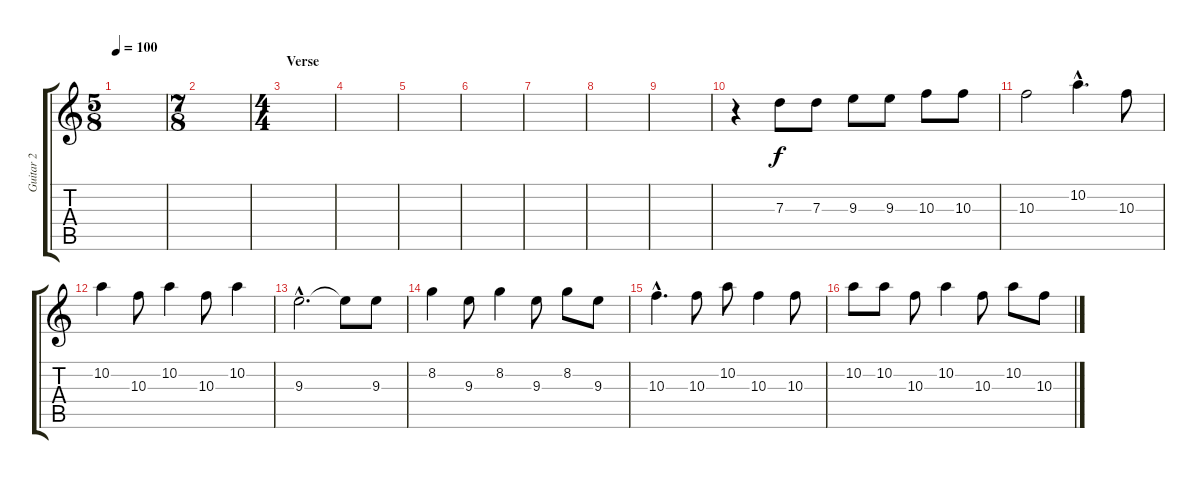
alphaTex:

\track ("Guitar 2" "Guitar 2") {instrument overdrivenguitar}
\staff {score tabs}
\tuning (E4 B3 G3 D3 A2 E2) {hide}
\ts (5 8)
\tempo 100
\clef g2
\ks c
|
\ts (7 8)
|
\ts (4 4)
\section ("" "Verse")
|
|
|
|
|
|
|
r.4 7.3.8 7.3.8 9.3.8 9.3.8 10.3.8 10.3.8 |
10.3.2 10.2{hac}.4{d} 10.3.8 |
10.2.4 10.3.8 10.2.4 10.3.8 10.2.4 |
9.3{hac}.2{d} 9.3{t}.8 9.3.8 |
8.2.4 9.3.8 8.2.4 9.3.8 8.2.8 9.3.8 |
10.3{hac}.4{d} 10.3.8 10.2.8 10.3.4 10.3.8 |
10.2.8 10.2.8 10.3.8 10.2.4 10.3.8 10.2.8 10.3.8
